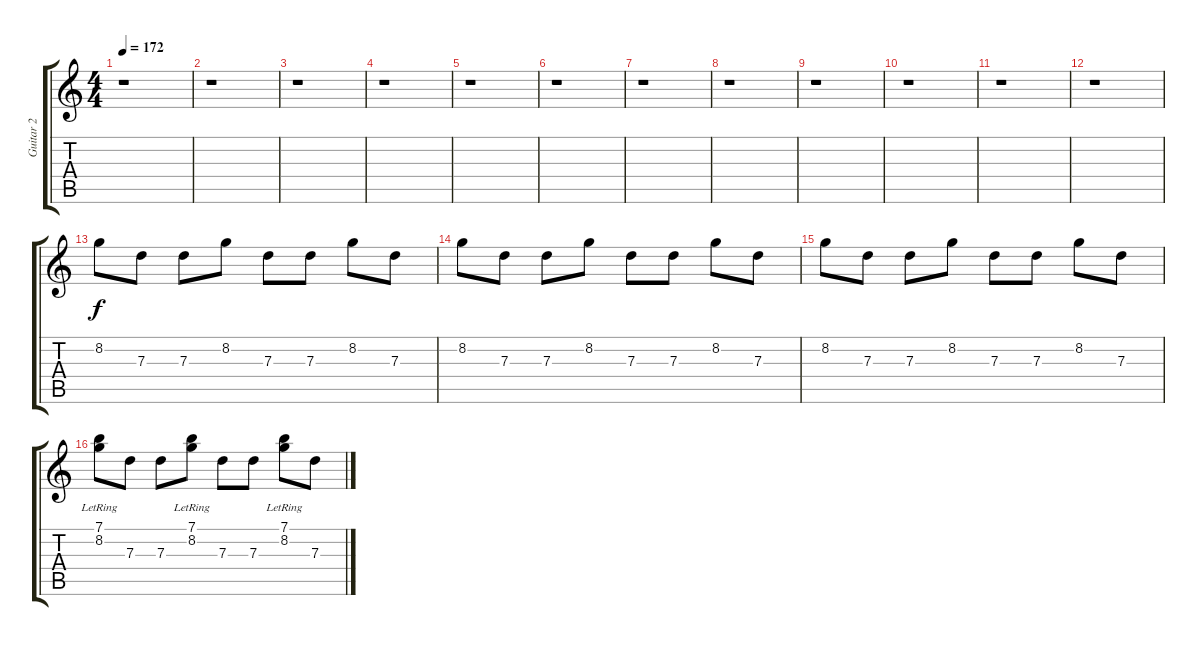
\track ("Guitar 2" "Guitar 2") {instrument overdrivenguitar}
\staff {score tabs}
\tuning (E4 B3 G3 D3 A2 E2) {hide}
\ts (4 4)
\tempo 172
\clef g2
\ks c
r.1{dy f instrument overdrivenguitar} |
r.1 |
r.1 |
r.1 |
r.1 |
r.1 |
r.1 |
r.1 |
r.1 |
r.1 |
r.1 |
r.1 |
8.2.8{volume 10 instrument electricguitarmuted} 7.3.8 7.3.8 8.2.8 7.3.8 7.3.8 8.2.8 7.3.8 |
8.2.8{instrument electricguitarmuted} 7.3.8 7.3.8 8.2.8 7.3.8 7.3.8 8.2.8 7.3.8 |
8.2.8{instrument electricguitarmuted} 7.3.8 7.3.8 8.2.8 7.3.8 7.3.8 8.2.8 7.3.8 |
(7.1{lr} 8.2{lr}).8{instrument electricguitarmuted} 7.3.8 7.3.8 (7.1{lr} 8.2{lr}).8 7.3.8 7.3.8 (7.1{lr} 8.2{lr}).8 7.3.8
